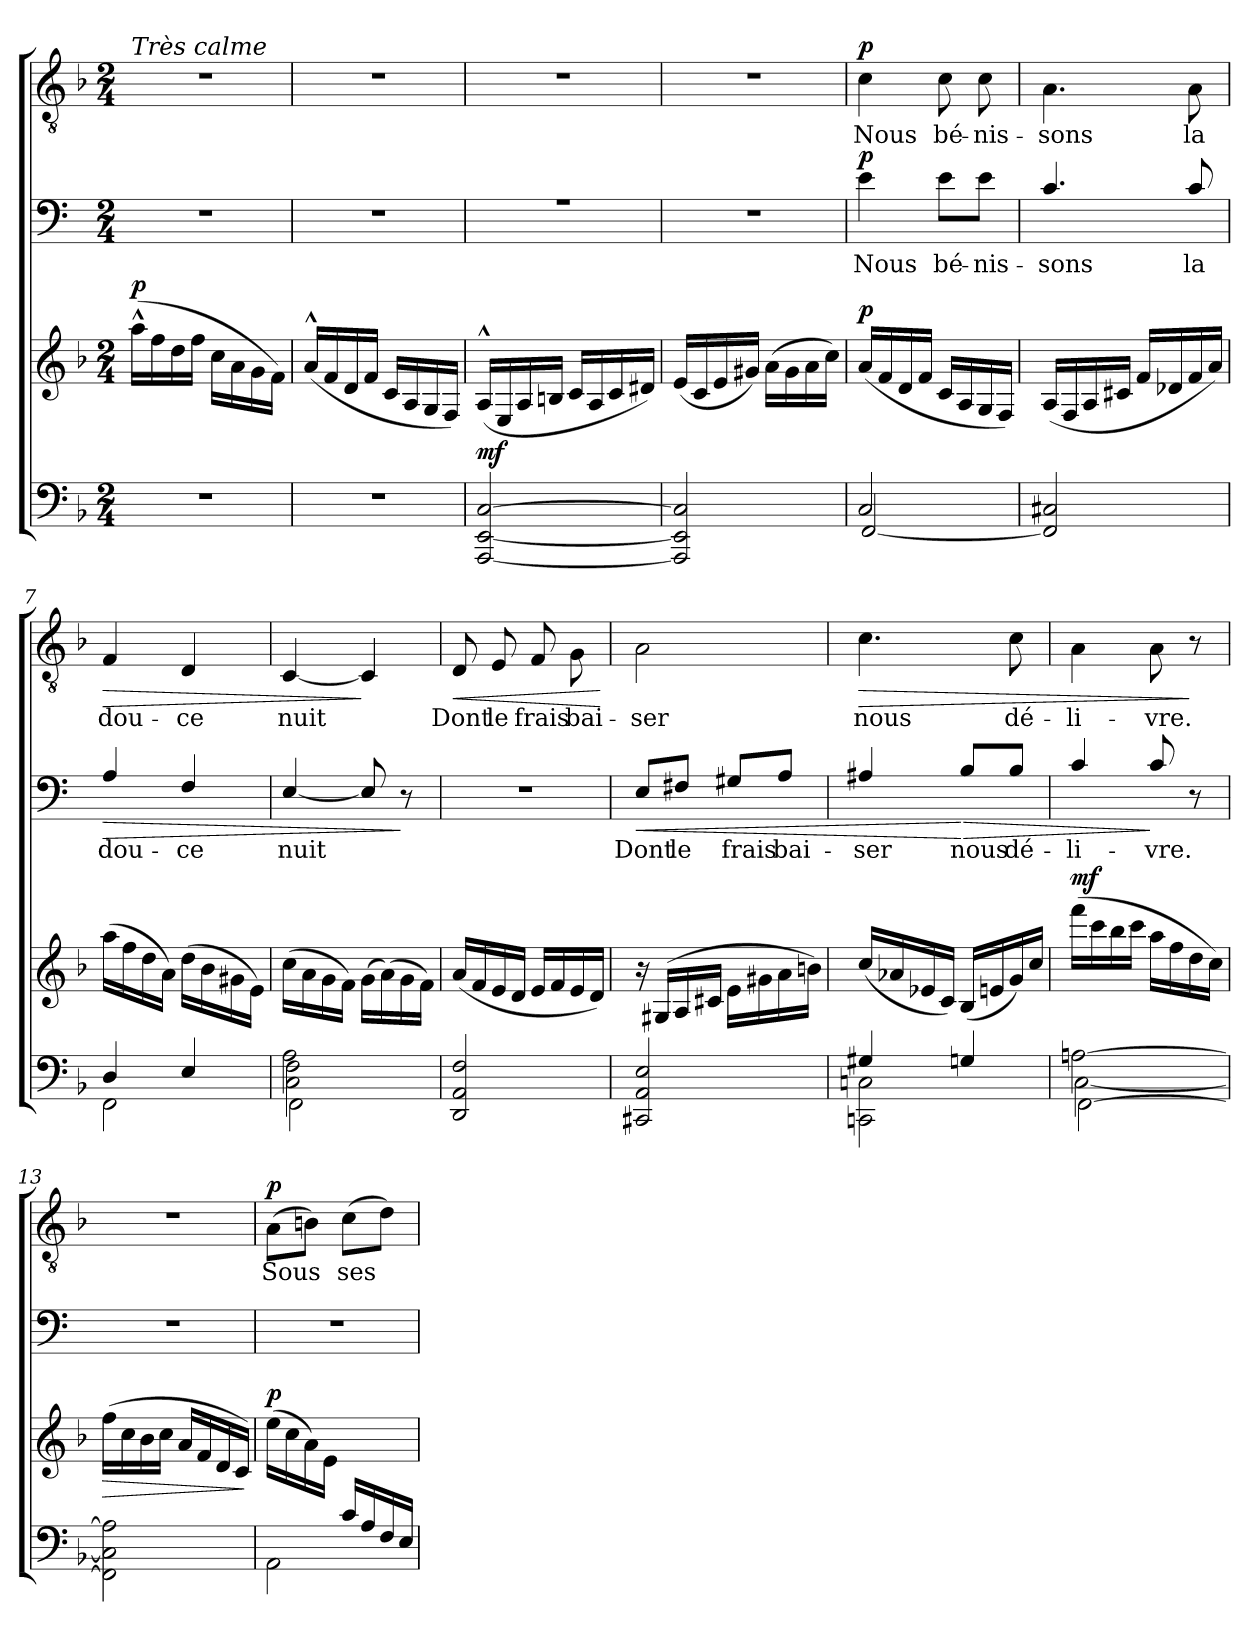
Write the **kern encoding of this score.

**kern	**kern	**dynam	**kern	**text	**dynam	**kern	**text	**dynam
*part3	*part3	*part3	*part2	*part2	*part2	*part1	*part1	*part1
*staff4	*staff3	*staff3/4	*staff2	*staff2	*staff2	*staff1	*staff1	*staff1
*clefF4	*clefG2	*	*clefF4	*	*	*clefGv2	*	*
*	*	*	*ITrd4c7	*	*	*	*	*
*k[b-]	*k[b-]	*	*k[b-]	*	*	*k[b-]	*	*
*M2/4	*M2/4	*	*M2/4	*	*	*M2/4	*	*
*MM80	*MM80	*	*MM80	*	*	*MM80	*	*
=1	=1	=1	=1	=1	=1	=1	=1	=1
!	!	!	!	!	!	!LO:TX:a:i:t=Très calme	!	!
!	!	!LO:DY:a	!	!	!	!	!	!
2rF	(>16aa^^\LL	p	2rF	.	.	2rd	.	.
.	16ff\	.	.	.	.	.	.	.
.	16dd\	.	.	.	.	.	.	.
.	16ff\JJ	.	.	.	.	.	.	.
.	16cc\LL	.	.	.	.	.	.	.
.	16a\	.	.	.	.	.	.	.
.	16g\	.	.	.	.	.	.	.
.	16f\JJ)	.	.	.	.	.	.	.
=2	=2	=2	=2	=2	=2	=2	=2	=2
2rF	(<16a^^/LL	.	2rF	.	.	2rd	.	.
.	16f/	.	.	.	.	.	.	.
.	16d/	.	.	.	.	.	.	.
.	16f/JJ	.	.	.	.	.	.	.
.	16c/LL	.	.	.	.	.	.	.
.	16A/	.	.	.	.	.	.	.
.	16G/	.	.	.	.	.	.	.
.	16F/JJ)	.	.	.	.	.	.	.
=3	=3	=3	=3	=3	=3	=3	=3	=3
!	!	!LO:DY:a=2	!	!	!	!	!	!
[2AAA/ [2EE/ [2C/	(<16A^^/LL	mf	2rA	.	.	2rd	.	.
.	16E/	.	.	.	.	.	.	.
.	16A/	.	.	.	.	.	.	.
.	16Bn/JJ	.	.	.	.	.	.	.
.	16c/LL	.	.	.	.	.	.	.
.	16A/	.	.	.	.	.	.	.
.	16c/	.	.	.	.	.	.	.
.	16d#X/JJ)	.	.	.	.	.	.	.
=4	=4	=4	=4	=4	=4	=4	=4	=4
2AAA/] 2EE/] 2C/]	(<16e/LL	.	2rF	.	.	2rd	.	.
.	16c/	.	.	.	.	.	.	.
.	16e/	.	.	.	.	.	.	.
.	16g#X/JJ)	.	.	.	.	.	.	.
.	(>16a\LL	.	.	.	.	.	.	.
.	16g#\	.	.	.	.	.	.	.
.	16a\	.	.	.	.	.	.	.
.	16cc\JJ)	.	.	.	.	.	.	.
!!LO:LB:g=z
=5	=5	=5	=5	=5	=5	=5	=5	=5
*^	*	*	*	*	*	*	*	*
!	!	!	!LO:DY:a	!	!LO:LY:b	!LO:DY:a	!	!LO:LY:b	!LO:DY:a
2C/	[2FF/	(<16a/LL	p	4A\	Nous	p	4c\	Nous	p
.	.	16f/	.	.	.	.	.	.	.
.	.	16d/	.	.	.	.	.	.	.
.	.	16f/JJ	.	.	.	.	.	.	.
!	!	!	!	!	!LO:LY:b	!	!	!LO:LY:b	!
.	.	16c/LL	.	8A\L	bé-	.	8c\	bé-	.
.	.	16A/	.	.	.	.	.	.	.
!	!	!	!	!	!LO:LY:b	!	!	!LO:LY:b	!
.	.	16G/	.	8A\J	-nis-	.	8c\	-nis-	.
.	.	16F/JJ)	.	.	.	.	.	.	.
*v	*v	*	*	*	*	*	*	*	*
=6	=6	=6	=6	=6	=6	=6	=6	=6
!	!	!	!	!LO:LY:b	!	!	!LO:LY:b	!
2FF/] 2C#X/	(<16A/LL	.	4.F/	-sons	.	4.A\	-sons	.
.	16F/	.	.	.	.	.	.	.
.	16A/	.	.	.	.	.	.	.
.	16c#X/JJ	.	.	.	.	.	.	.
.	16f/LL	.	.	.	.	.	.	.
.	16d-X/	.	.	.	.	.	.	.
!	!	!	!	!LO:LY:b	!	!	!LO:LY:b	!
.	16f/	.	8F/	la	.	8A\	la	.
.	16a/JJ)	.	.	.	.	.	.	.
=7	=7	=7	=7	=7	=7	=7	=7	=7
*^	*	*	*	*	*	*	*	*
!	!	!	!	!	!LO:LY:b	!LO:HP:b	!	!LO:LY:b	!LO:HP:b
4D/	2FF\	(>16aa\LL	.	4D/	dou-	>	4F/	dou-	>
.	.	16ff\	.	.	.	.	.	.	.
.	.	16dd\	.	.	.	.	.	.	.
.	.	16a\JJ)	.	.	.	.	.	.	.
!	!	!	!	!	!LO:LY:b	!	!	!LO:LY:b	!
4E/	.	(>16dd\LL	.	4BB-/	-ce	.	4D/	-ce	.
.	.	16b-\	.	.	.	.	.	.	.
.	.	16g#X\	.	.	.	.	.	.	.
.	.	16e\JJ)	.	.	.	.	.	.	.
=8	=8	=8	=8	=8	=8	=8	=8	=8	=8
*^	*^	*	*	*	*	*	*	*	*
!	!	!	!	!	!	!	!LO:LY:b	!	!	!LO:LY:b	!
2A\	2F\	2C\	2FF\	(>16cc\LL	.	[4AA/	nuit	.	[4C/	nuit	.
.	.	.	.	16a\	.	.	.	.	.	.	.
.	.	.	.	16g\	.	.	.	.	.	.	.
.	.	.	.	16f\JJ)	.	.	.	.	.	.	.
.	.	.	.	(>16g\LL	.	8AA/]	.	.	4C/]	.	]
.	.	.	.	(>16a\)	.	.	.	.	.	.	.
.	.	.	.	16g\	.	8r	.	]	.	.	.
.	.	.	.	16f\JJ)	.	.	.	.	.	.	.
*v	*v	*v	*v	*	*	*	*	*	*	*	*
=9	=9	=9	=9	=9	=9	=9	=9	=9
!	!	!	!	!	!	!	!LO:LY:b	!LO:HP:b
2DD/ 2AA/ 2F/	(<16a/LL	.	2rF	.	.	8D/	Dont	<
.	16f/	.	.	.	.	.	.	.
!	!	!	!	!	!	!	!LO:LY:b	!
.	16e/	.	.	.	.	8E/	le	.
.	16d/JJ	.	.	.	.	.	.	.
!	!	!	!	!	!	!	!LO:LY:b	!
.	16e/LL	.	.	.	.	8F/	frais	.
.	16f/	.	.	.	.	.	.	.
!	!	!	!	!	!	!	!LO:LY:b	!
.	16e/	.	.	.	.	8G\	bai-	.
.	16d/JJ)	.	.	.	.	.	.	.
.	.	.	.	.	.	.	.	[
!!LO:LB:g=z
=10	=10	=10	=10	=10	=10	=10	=10	=10
!	!	!	!	!LO:LY:b	!LO:HP:b	!	!LO:LY:b	!
2CC#X/ 2AA/ 2E/	16r	.	8AA/L	Dont	<	2A\	-ser	.
.	(>16G#X/LL	.	.	.	.	.	.	.
!	!	!	!	!LO:LY:b	!	!	!	!
.	16A/	.	8BBn/J	le	.	.	.	.
.	16c#X/JJ	.	.	.	.	.	.	.
!	!	!	!	!LO:LY:b	!	!	!	!
.	16e\LL	.	8C#X/L	frais	.	.	.	.
.	16g#X\	.	.	.	.	.	.	.
!	!	!	!	!LO:LY:b	!	!	!	!
.	16a\	.	8D/J	bai-	.	.	.	.
.	16bn\JJ)	.	.	.	.	.	.	.
=11	=11	=11	=11	=11	=11	=11	=11	=11
*^	*	*	*	*	*	*	*	*
*	*^	*	*	*	*	*	*	*	*
!	!	!	!	!	!	!LO:LY:b	!	!	!LO:LY:b	!LO:HP:b
4G#X/	2Cn\	2CCn\	(<16cc/LL	.	4D#X/	-ser	.	4.c\	nous	>
.	.	.	16a-X/	.	.	.	.	.	.	.
.	.	.	16e-X/	.	.	.	.	.	.	.
.	.	.	16c/JJ)	.	.	.	.	.	.	.
!	!	!	!	!	!	!LO:LY:b	!LO:HP:n=1:b	!	!	!
4Gn/	.	.	(<16B-/LL	.	8E/L	nous	[ >	.	.	.
.	.	.	16en/	.	.	.	.	.	.	.
!	!	!	!	!	!	!LO:LY:b	!	!	!LO:LY:b	!
.	.	.	16g/)	.	8E/J	dé-	.	8c\	dé-	.
.	.	.	16cc/JJ	.	.	.	.	.	.	.
=12	=12	=12	=12	=12	=12	=12	=12	=12	=12	=12
!	!	!	!	!LO:DY:a	!	!LO:LY:b	!	!	!LO:LY:b	!
[2An\	[2C\	[2FF\	(>16fff\LL	mf	4F/	-li-	.	4A\	-li-	.
.	.	.	16ccc\	.	.	.	.	.	.	.
.	.	.	16bb-\	.	.	.	.	.	.	.
.	.	.	16ccc\JJ	.	.	.	.	.	.	.
!	!	!	!	!	!	!LO:LY:b	!	!	!LO:LY:b	!
.	.	.	16aa\LL	.	8F/	-vre.	]	8A\	-vre.	.
.	.	.	16ff\	.	.	.	.	.	.	.
.	.	.	16dd\	.	8r	.	.	8r	.	]
.	.	.	16cc\JJ)	.	.	.	.	.	.	.
*v	*v	*v	*	*	*	*	*	*	*	*
=13	=13	=13	=13	=13	=13	=13	=13	=13
!	!	!LO:HP:b	!	!	!	!	!	!
2FF\] 2C\] 2A\]	(>16ff\LL	>	2rF	.	.	2rd	.	.
.	16cc\	.	.	.	.	.	.	.
.	16b-\	.	.	.	.	.	.	.
.	16cc\JJ	.	.	.	.	.	.	.
.	16a/LL	.	.	.	.	.	.	.
.	16f/	.	.	.	.	.	.	.
.	16d/	.	.	.	.	.	.	.
.	16c/JJ)	.	.	.	.	.	.	.
.	.	]	.	.	.	.	.	.
!!LO:PB:g=z
=14	=14	=14	=14	=14	=14	=14	=14	=14
*^	*	*	*	*	*	*	*	*
!	!	!	!LO:DY:a	!	!	!	!	!LO:LY:b	!LO:DY:a
4rAyy	2AA\	(>16ee\LL	p	2rF	.	.	(>8A\L	Sous	p
.	.	16cc\	.	.	.	.	.	.	.
.	.	16a\)	.	.	.	.	8Bn\J)	.	.
.	.	16e\JJ	.	.	.	.	.	.	.
!	!	!	!	!	!	!	!	!LO:LY:b	!
16c/LL	.	4ryy	.	.	.	.	(>8c\L	ses	.
16A/	.	.	.	.	.	.	.	.	.
16F/	.	.	.	.	.	.	8d\J)	.	.
16E/JJ	.	.	.	.	.	.	.	.	.
*v	*v	*	*	*	*	*	*	*	*
=	=	=	=	=	=	=	=	=
*-	*-	*-	*-	*-	*-	*-	*-	*-
